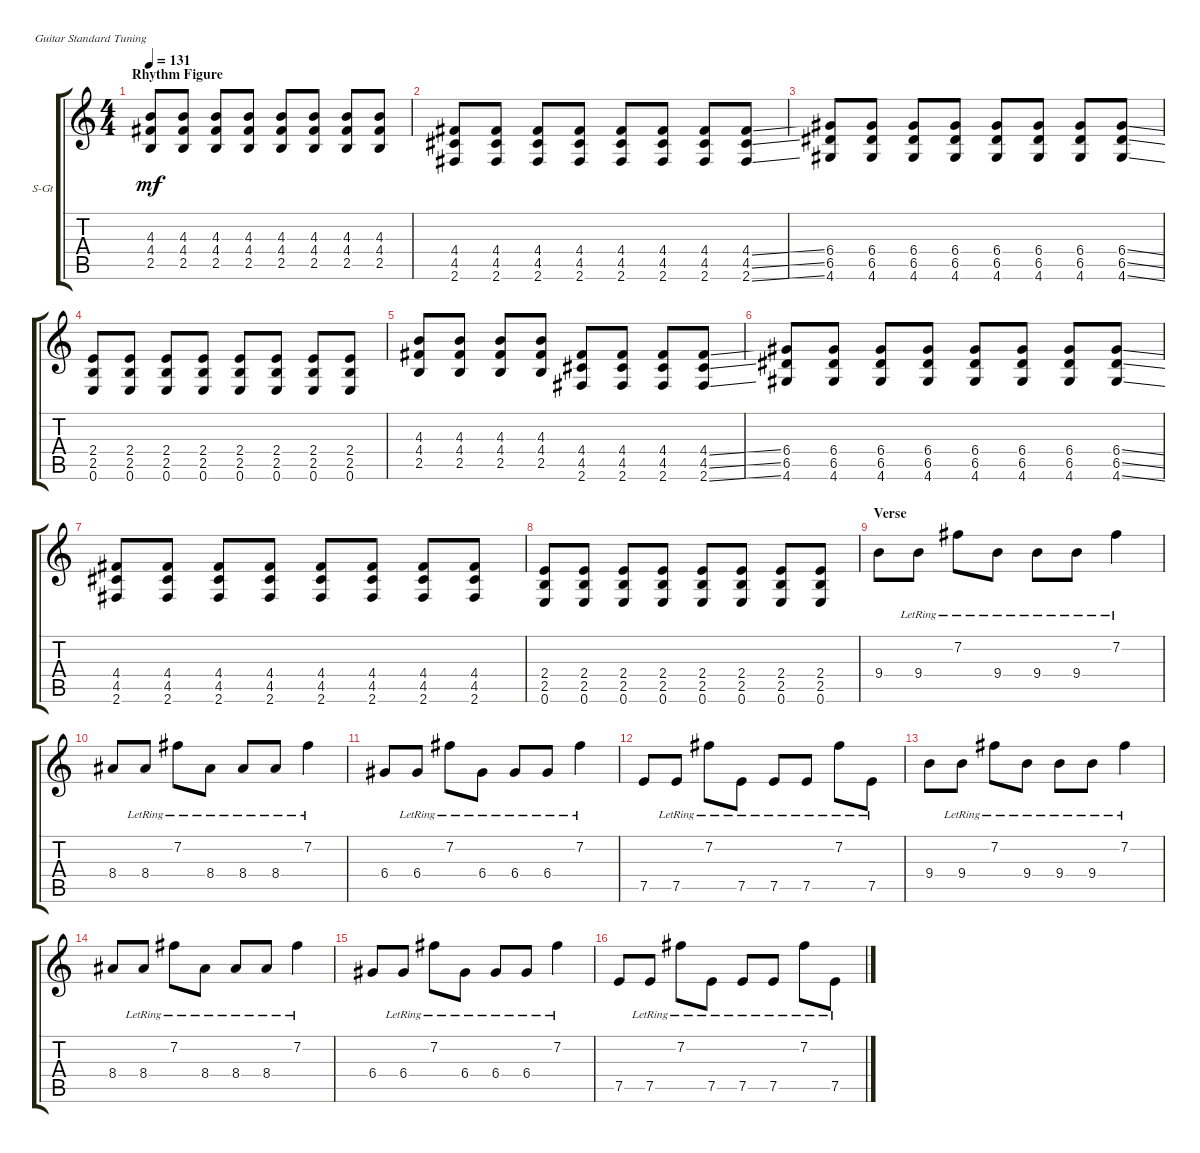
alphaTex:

\defaultSystemsLayout 4
\bracketExtendMode groupsimilarinstruments
\firstSystemTrackNameOrientation horizontal
\otherSystemsTrackNameOrientation horizontal
\track ("Guitar 1 (Acoustic)" "S-Gt") {instrument acousticguitarsteel}
\staff {score tabs}
\tuning (E4 B3 G3 D3 A2 E2)
\ts (4 4)
\section ("" "Rhythm Figure")
\tempo 131
\clef g2
\ks c
(2.5 4.3 4.4).8{dy mf} (2.5 4.3 4.4).8 (2.5 4.3 4.4).8 (2.5 4.3 4.4).8 (2.5 4.3 4.4).8 (2.5 4.3 4.4).8 (2.5 4.3 4.4).8 (2.5 4.4 4.3).8 |
(2.6 4.5 4.4).8 (2.6 4.5 4.4).8 (2.6 4.5 4.4).8 (2.6 4.5 4.4).8 (2.6 4.5 4.4).8 (2.6 4.5 4.4).8 (2.6 4.5 4.4).8 (2.6{ss} 4.5{ss} 4.4{ss}).8 |
(4.6 6.5 6.4).8 (4.6 6.5 6.4).8 (4.6 6.5 6.4).8 (4.6 6.5 6.4).8 (4.6 6.4 6.5).8 (4.6 6.5 6.4).8 (4.6 6.4 6.5).8 (4.6{ss} 6.5{ss} 6.4{ss}).8 |
(2.5 2.4 0.6).8 (2.5 2.4 0.6).8 (2.5 2.4 0.6).8 (2.5 2.4 0.6).8 (2.5 2.4 0.6).8 (2.5 2.4 0.6).8 (2.5 2.4 0.6).8 (2.5 2.4 0.6).8 |
(2.5 4.4 4.3).8 (2.5 4.4 4.3).8 (2.5 4.4 4.3).8 (2.5 4.4 4.3).8 (4.5 4.4 2.6).8 (4.5 4.4 2.6).8 (4.5 4.4 2.6).8 (4.5{ss} 4.4{ss} 2.6{ss}).8 |
(4.6 6.4 6.5).8 (4.6 6.4 6.5).8 (4.6 6.4 6.5).8 (4.6 6.4 6.5).8 (4.6 6.4 6.5).8 (4.6 6.4 6.5).8 (4.6 6.4 6.5).8 (4.6{ss} 6.5{ss} 6.4{ss}).8 |
(4.4 4.5 2.6).8 (4.4 4.5 2.6).8 (4.4 4.5 2.6).8 (4.4 4.5 2.6).8 (4.4 4.5 2.6).8 (4.4 4.5 2.6).8 (4.4 4.5 2.6).8 (4.4 4.5 2.6).8 |
(2.5 2.4 0.6).8 (2.4 2.5 0.6).8 (2.4 2.5 0.6).8 (2.4 2.5 0.6).8 (2.4 2.5 0.6).8 (2.4 2.5 0.6).8 (2.4 2.5 0.6).8 (2.4 2.5 0.6).8 |
\section ("" "Verse")
9.4.8 9.4{lr}.8 7.2{lr}.8 9.4{lr}.8 9.4{lr}.8 9.4{lr}.8 7.2{lr}.4 |
8.4.8 8.4{lr}.8 7.2{lr}.8 8.4{lr}.8 8.4{lr}.8 8.4{lr}.8 7.2{lr}.4 |
6.4.8 6.4{lr}.8 7.2{lr}.8 6.4{lr}.8 6.4{lr}.8 6.4{lr}.8 7.2{lr}.4 |
7.5.8 7.5{lr}.8 7.2{lr}.8 7.5{lr}.8 7.5{lr}.8 7.5{lr}.8 7.2{lr}.8 7.5{lr}.8 |
9.4.8 9.4{lr}.8 7.2{lr}.8 9.4{lr}.8 9.4{lr}.8 9.4{lr}.8 7.2{lr}.4 |
8.4.8 8.4{lr}.8 7.2{lr}.8 8.4{lr}.8 8.4{lr}.8 8.4{lr}.8 7.2{lr}.4 |
6.4.8 6.4{lr}.8 7.2{lr}.8 6.4{lr}.8 6.4{lr}.8 6.4{lr}.8 7.2{lr}.4 |
7.5.8 7.5{lr}.8 7.2{lr}.8 7.5{lr}.8 7.5{lr}.8 7.5{lr}.8 7.2{lr}.8 7.5{lr}.8
